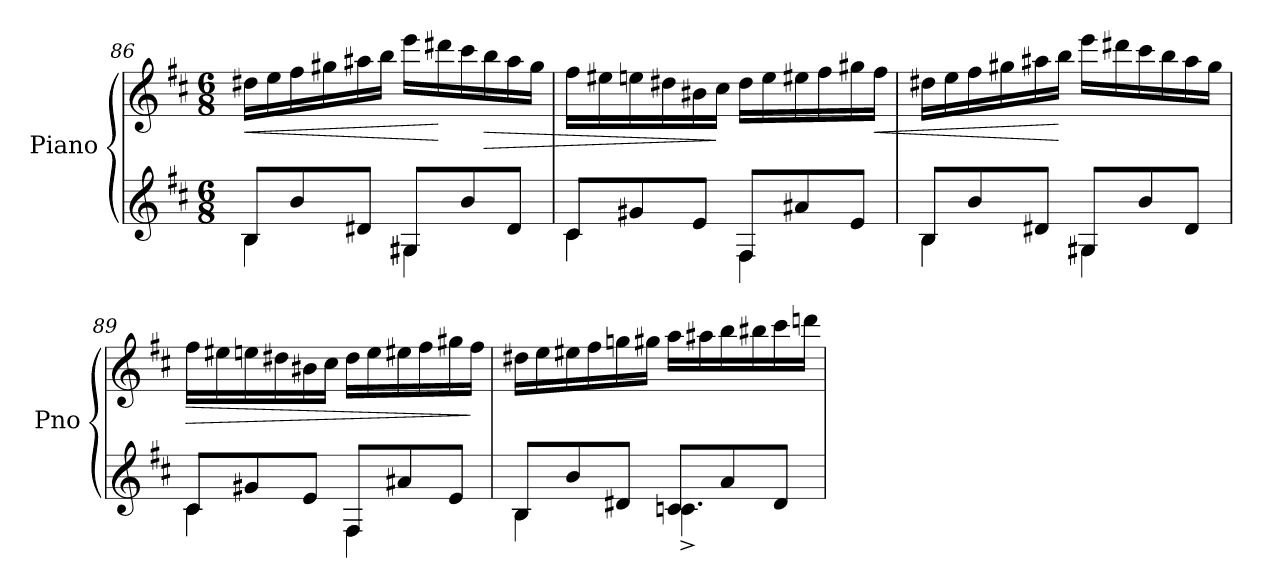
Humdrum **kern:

**kern	**kern	**dynam
*part1	*part1	*part1
*staff2	*staff1	*staff1/2
*I"Piano	*	*
*I'Pno	*	*
!!LO:LB:g=z
*clefG2	*clefG2	*
*k[f#c#]	*k[f#c#]	*
*M6/8	*M6/8	*
=86	=86	=86
*^	*	*
!	!	!	!LO:HP:b
8B/L	4B\	16dd#X\LL	<
.	.	16ee\	.
8b/	.	16ff#\	.
.	.	16gg#X\	.
8d#X/J	8ryy	16aa#X\	.
.	.	16bb\JJ	.
8G#X/L	4G#\	16eee\LL	.
.	.	16ddd#X\	[
8b/	.	16ccc#\	.
!	!	!	!LO:HP:b
.	.	16bb\	>
8d#/J	8ryy	16aa#\	.
.	.	16gg#\JJ	.
!!LO:LB:g=z
=87	=87	=87	=87
8c#/L	4c#\	16ff#\LL	.
.	.	16ee#X\	.
8g#X/	.	16een\	.
.	.	16dd#X\	.
8e/J	8ryy	16b#X\	.
.	.	16cc#\JJ	]
8F#/L	4F#\	16dd#\LL	.
.	.	16ee\	.
8a#X/	.	16ee#X\	.
.	.	16ff#\	.
8e/J	8ryy	16gg#X\	.
!	!	!	!LO:HP:b
.	.	16ff#\JJ	<
=88	=88	=88	=88
8B/L	4B\	16dd#X\LL	.
.	.	16ee\	.
8b/	.	16ff#\	.
.	.	16gg#X\	.
8d#X/J	8ryy	16aa#X\	.
.	.	16bb\JJ	[
8G#X/L	4G#\	16eee\LL	.
.	.	16ddd#X\	.
8b/	.	16ccc#\	.
.	.	16bb\	.
8d#/J	8ryy	16aa#\	.
.	.	16gg#\JJ	.
=89	=89	=89	=89
!	!	!	!LO:HP:b
8c#/L	4c#\	16ff#\LL	>
.	.	16ee#X\	.
8g#X/	.	16een\	.
.	.	16dd#X\	.
8e/J	8ryy	16b#X\	.
.	.	16cc#\JJ	.
8F#/L	4F#\	16dd#\LL	.
.	.	16ee\	.
8a#X/	.	16ee#X\	.
.	.	16ff#\	.
8e/J	8ryy	16gg#X\	.
.	.	16ff#\JJ	]
!!LO:LB:g=z
=90	=90	=90	=90
8B/L	4B\	16dd#X\LL	.
.	.	16ee\	.
8b/	.	16ee#X\	.
.	.	16ff#\	.
8d#X/J	8ryy	16ggn\	.
.	.	16gg#X\JJ	.
8cn/L	4.c^\	16aa\LL	.
.	.	16aa#X\	.
8a/	.	16bb\	.
.	.	16bb#X\	.
8d#/J	.	16ccc#\	.
.	.	16dddn\JJ	.
*v	*v	*	*
=	=	=
*-	*-	*-
